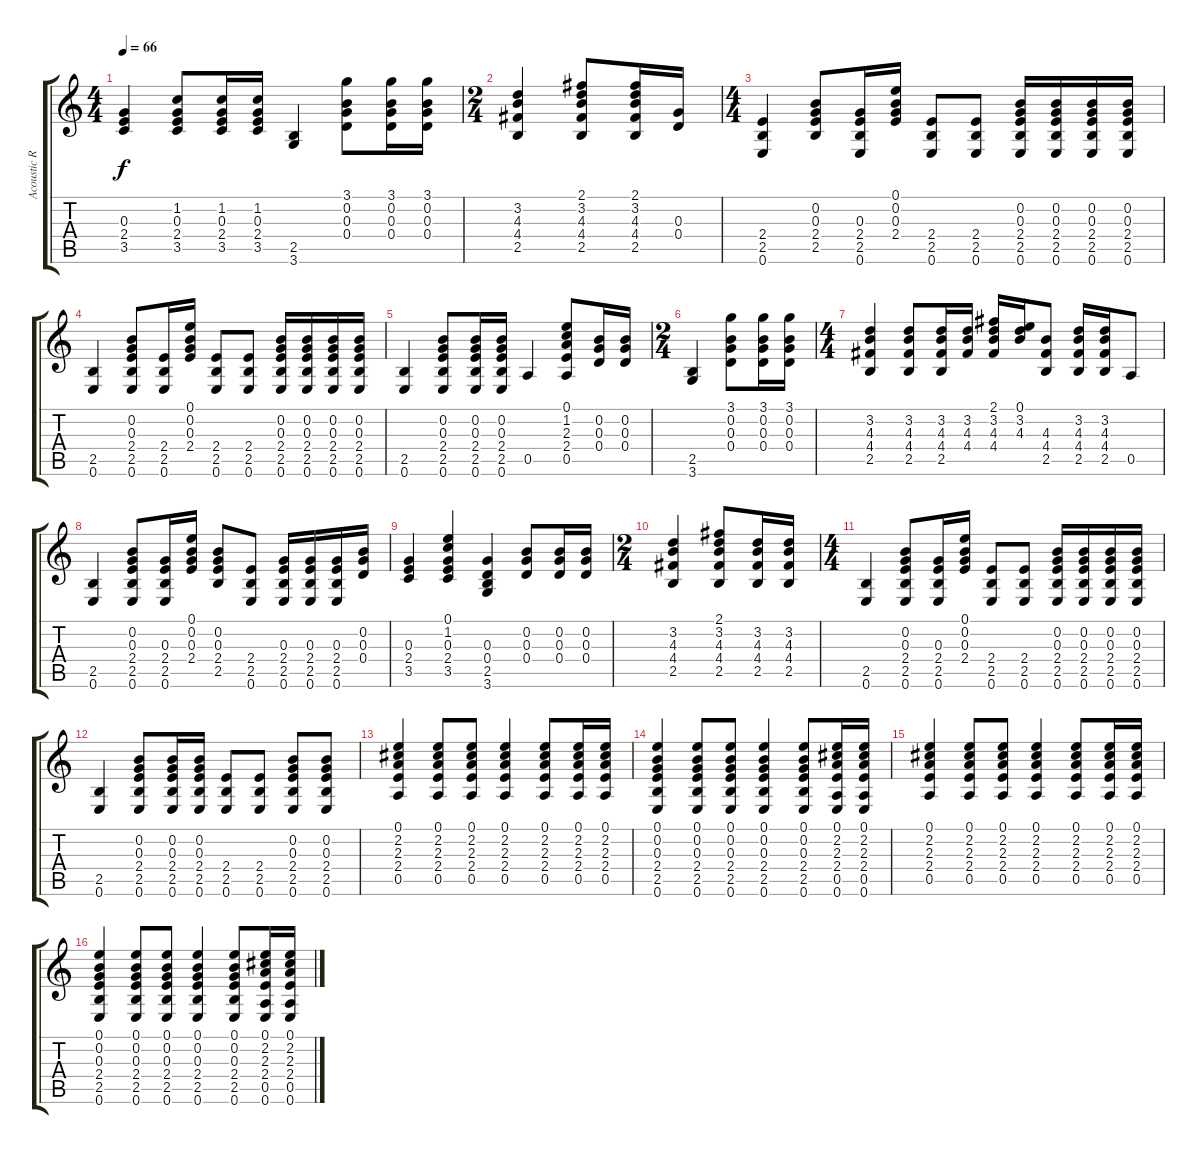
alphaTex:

\track ("Acoustic Rhythm" "Acoustic R") {instrument electricguitarclean}
\staff {score tabs}
\tuning (E4 B3 G3 D3 A2 E2) {hide}
\ts (4 4)
\tempo 66
\clef g2
\ks c
(0.3 2.4 3.5).4{dy f} (1.2 0.3 2.4 3.5).8 (1.2 0.3 2.4 3.5).16 (1.2 0.3 2.4 3.5).16 (2.5 3.6).4 (3.1 0.2 0.3 0.4).8 (3.1 0.2 0.3 0.4).16 (3.1 0.2 0.3 0.4).16 |
\ts (2 4)
(3.2 4.3 4.4 2.5).4 (2.1 3.2 4.3 4.4 2.5).8 (2.1 3.2 4.3 4.4 2.5).16 (0.3 0.4).16 |
\ts (4 4)
(2.4 2.5 0.6).4 (0.2 0.3 2.4 2.5).8 (0.3 2.4 2.5 0.6).16 (0.1 0.2 0.3 2.4).16 (2.4 2.5 0.6).8 (2.4 2.5 0.6).8 (0.2 0.3 2.4 2.5 0.6).16 (0.2 0.3 2.4 2.5 0.6).16 (0.2 0.3 2.4 2.5 0.6).16 (0.2 0.3 2.4 2.5 0.6).16 |
(2.5 0.6).4 (0.2 0.3 2.4 2.5 0.6).8 (2.4 2.5 0.6).16 (0.1 0.2 0.3 2.4).16 (2.4 2.5 0.6).8 (2.4 2.5 0.6).8 (0.2 0.3 2.4 2.5 0.6).16 (0.2 0.3 2.4 2.5 0.6).16 (0.2 0.3 2.4 2.5 0.6).16 (0.2 0.3 2.4 2.5 0.6).16 |
(2.5 0.6).4 (0.2 0.3 2.4 2.5 0.6).8 (0.2 0.3 2.4 2.5 0.6).16 (0.2 0.3 2.4 2.5 0.6).16 0.5.4 (0.1 1.2 2.3 2.4 0.5).8 (0.2 0.3 0.4).16 (0.2 0.3 0.4).16 |
\ts (2 4)
(2.5 3.6).4 (3.1 0.2 0.3 0.4).8 (3.1 0.2 0.3 0.4).16 (3.1 0.2 0.3 0.4).16 |
\ts (4 4)
(3.2 4.3 4.4 2.5).4 (3.2 4.3 4.4 2.5).8 (3.2 4.3 4.4 2.5).16 (3.2 4.3 4.4).16 (2.1 3.2 4.3 4.4).16 (0.1 3.2 4.3).16 (4.3 4.4 2.5).8 (3.2 4.3 4.4 2.5).16 (3.2 4.3 4.4 2.5).16 0.5.8 |
(2.5 0.6).4 (0.2 0.3 2.4 2.5 0.6).8 (0.3 2.4 2.5 0.6).16 (0.1 0.2 0.3 2.4).16 (0.2 0.3 2.4 2.5).8 (2.4 2.5 0.6).8 (0.3 2.4 2.5 0.6).16 (0.3 2.4 2.5 0.6).16 (0.3 2.4 2.5 0.6).16 (0.2 0.3 0.4).16 |
(0.3 2.4 3.5).4 (0.1 1.2 0.3 2.4 3.5).4 (0.3 0.4 2.5 3.6).4 (0.2 0.3 0.4).8 (0.2 0.3 0.4).16 (0.2 0.3 0.4).16 |
\ts (2 4)
(3.2 4.3 4.4 2.5).4 (2.1 3.2 4.3 4.4 2.5).8 (3.2 4.3 4.4 2.5).16 (3.2 4.3 4.4 2.5).16 |
\ts (4 4)
(2.5 0.6).4 (0.2 0.3 2.4 2.5 0.6).8 (0.3 2.4 2.5 0.6).16 (0.1 0.2 0.3 2.4).16 (2.4 2.5 0.6).8 (2.4 2.5 0.6).8 (0.2 0.3 2.4 2.5 0.6).16 (0.2 0.3 2.4 2.5 0.6).16 (0.2 0.3 2.4 2.5 0.6).16 (0.2 0.3 2.4 2.5 0.6).16 |
(2.5 0.6).4 (0.2 0.3 2.4 2.5 0.6).8 (0.2 0.3 2.4 2.5 0.6).16 (0.2 0.3 2.4 2.5 0.6).16 (2.4 2.5 0.6).8 (2.4 2.5 0.6).8 (0.2 0.3 2.4 2.5 0.6).8 (0.2 0.3 2.4 2.5 0.6).8 |
(0.1 2.2 2.3 2.4 0.5).4 (0.1 2.2 2.3 2.4 0.5).8 (0.1 2.2 2.3 2.4 0.5).8 (0.1 2.2 2.3 2.4 0.5).4 (0.1 2.2 2.3 2.4 0.5).8 (0.1 2.2 2.3 2.4 0.5).16 (0.1 2.2 2.3 2.4 0.5).16 |
(0.1 0.2 0.3 2.4 2.5 0.6).4 (0.1 0.2 0.3 2.4 2.5 0.6).8 (0.1 0.2 0.3 2.4 2.5 0.6).8 (0.1 0.2 0.3 2.4 2.5 0.6).4 (0.1 0.2 0.3 2.4 2.5 0.6).8 (0.1 2.2 2.3 2.4 0.5 0.6).16 (0.1 2.2 2.3 2.4 0.5 0.6).16 |
(0.1 2.2 2.3 2.4 0.5).4 (0.1 2.2 2.3 2.4 0.5).8 (0.1 2.2 2.3 2.4 0.5).8 (0.1 2.2 2.3 2.4 0.5).4 (0.1 2.2 2.3 2.4 0.5).8 (0.1 2.2 2.3 2.4 0.5).16 (0.1 2.2 2.3 2.4 0.5).16 |
(0.1 0.2 0.3 2.4 2.5 0.6).4 (0.1 0.2 0.3 2.4 2.5 0.6).8 (0.1 0.2 0.3 2.4 2.5 0.6).8 (0.1 0.2 0.3 2.4 2.5 0.6).4 (0.1 0.2 0.3 2.4 2.5 0.6).8 (0.1 2.2 2.3 2.4 0.5 0.6).16 (0.1 2.2 2.3 2.4 0.5 0.6).16
